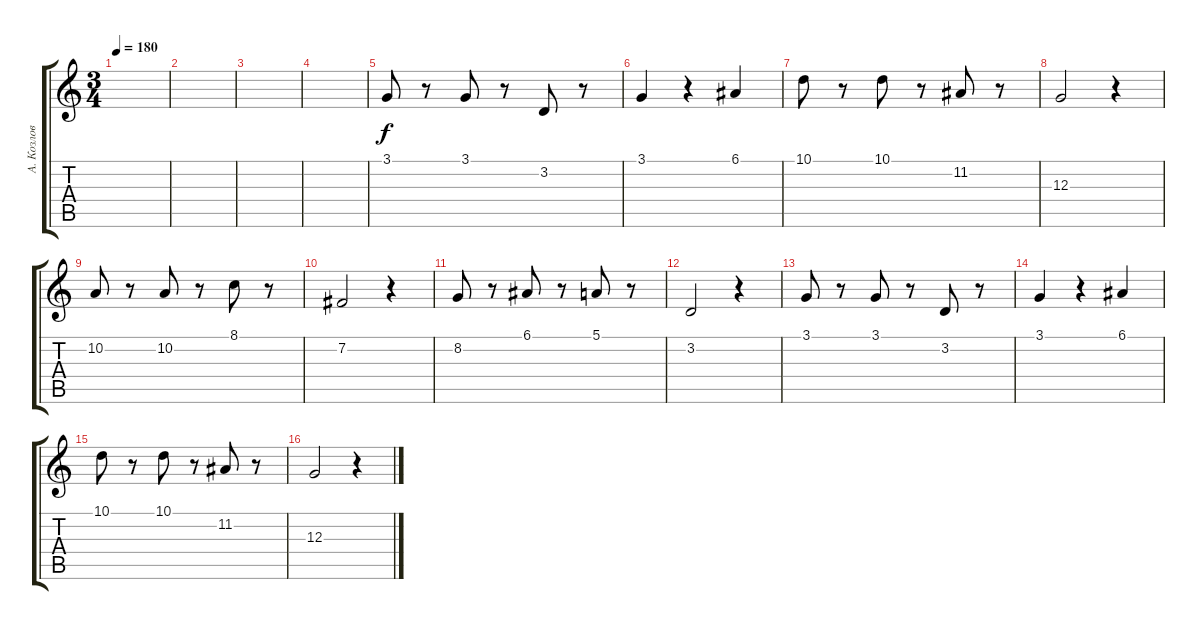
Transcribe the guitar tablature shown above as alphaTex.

\track ("А. Козлов" "А. Козлов") {instrument harmonica}
\staff {score tabs}
\tuning (E4 B3 G3 D3 A2 E2) {hide}
\ts (3 4)
\tempo 180
\clef g2
\ks c
|
|
|
|
3.1.8 r.8 3.1.8 r.8 3.2.8 r.8 |
3.1.4 r.4 6.1.4 |
10.1.8 r.8 10.1.8 r.8 11.2.8 r.8 |
12.3.2 r.4 |
10.2.8 r.8 10.2.8 r.8 8.1.8 r.8 |
7.2.2 r.4 |
8.2.8 r.8 6.1.8 r.8 5.1.8 r.8 |
3.2.2 r.4 |
3.1.8 r.8 3.1.8 r.8 3.2.8 r.8 |
3.1.4 r.4 6.1.4 |
10.1.8 r.8 10.1.8 r.8 11.2.8 r.8 |
12.3.2 r.4
